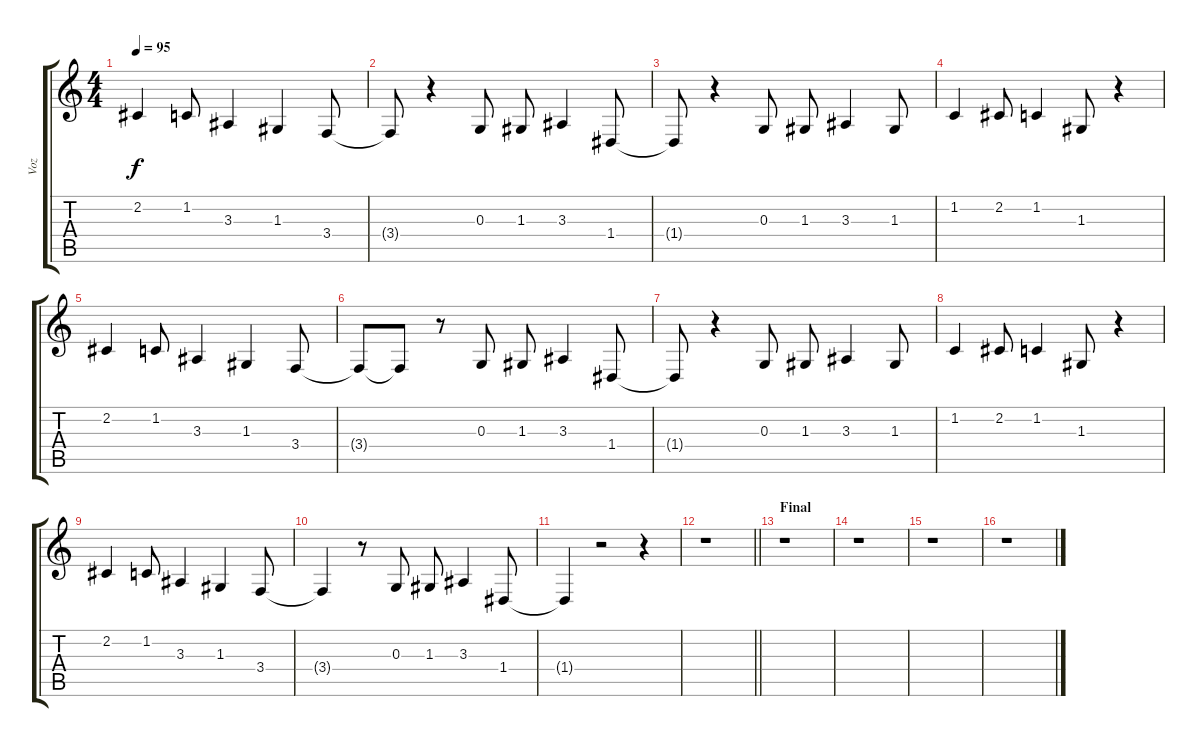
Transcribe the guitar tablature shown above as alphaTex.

\track ("Voz" "Voz") {instrument violin}
\staff {score tabs}
\tuning (E4 B3 G3 D3 A2 E2) {hide}
\ts (4 4)
\tempo 95
\clef g2
\ks c
2.2.4{dy f} 1.2.8 3.3.4 1.3.4 3.4.8 |
3.4{t}.8 r.4 0.3.8 1.3.8 3.3.4 1.4.8 |
1.4{t}.8 r.4 0.3.8 1.3.8 3.3.4 1.3.8 |
1.2.4 2.2.8 1.2.4 1.3.8 r.4 |
2.2.4 1.2.8 3.3.4 1.3.4 3.4.8 |
3.4{t}.8 3.4{t}.8 r.8 0.3.8 1.3.8 3.3.4 1.4.8 |
1.4{t}.8 r.4 0.3.8 1.3.8 3.3.4 1.3.8 |
1.2.4 2.2.8 1.2.4 1.3.8 r.4 |
2.2.4 1.2.8 3.3.4 1.3.4 3.4.8 |
3.4{t}.4 r.8 0.3.8 1.3.8 3.3.4 1.4.8 |
1.4{t}.4 r.2 r.4 |
\barLineRight lightlight
r.1 |
\section ("" "Final")
r.1 |
r.1 |
r.1 |
r.1
